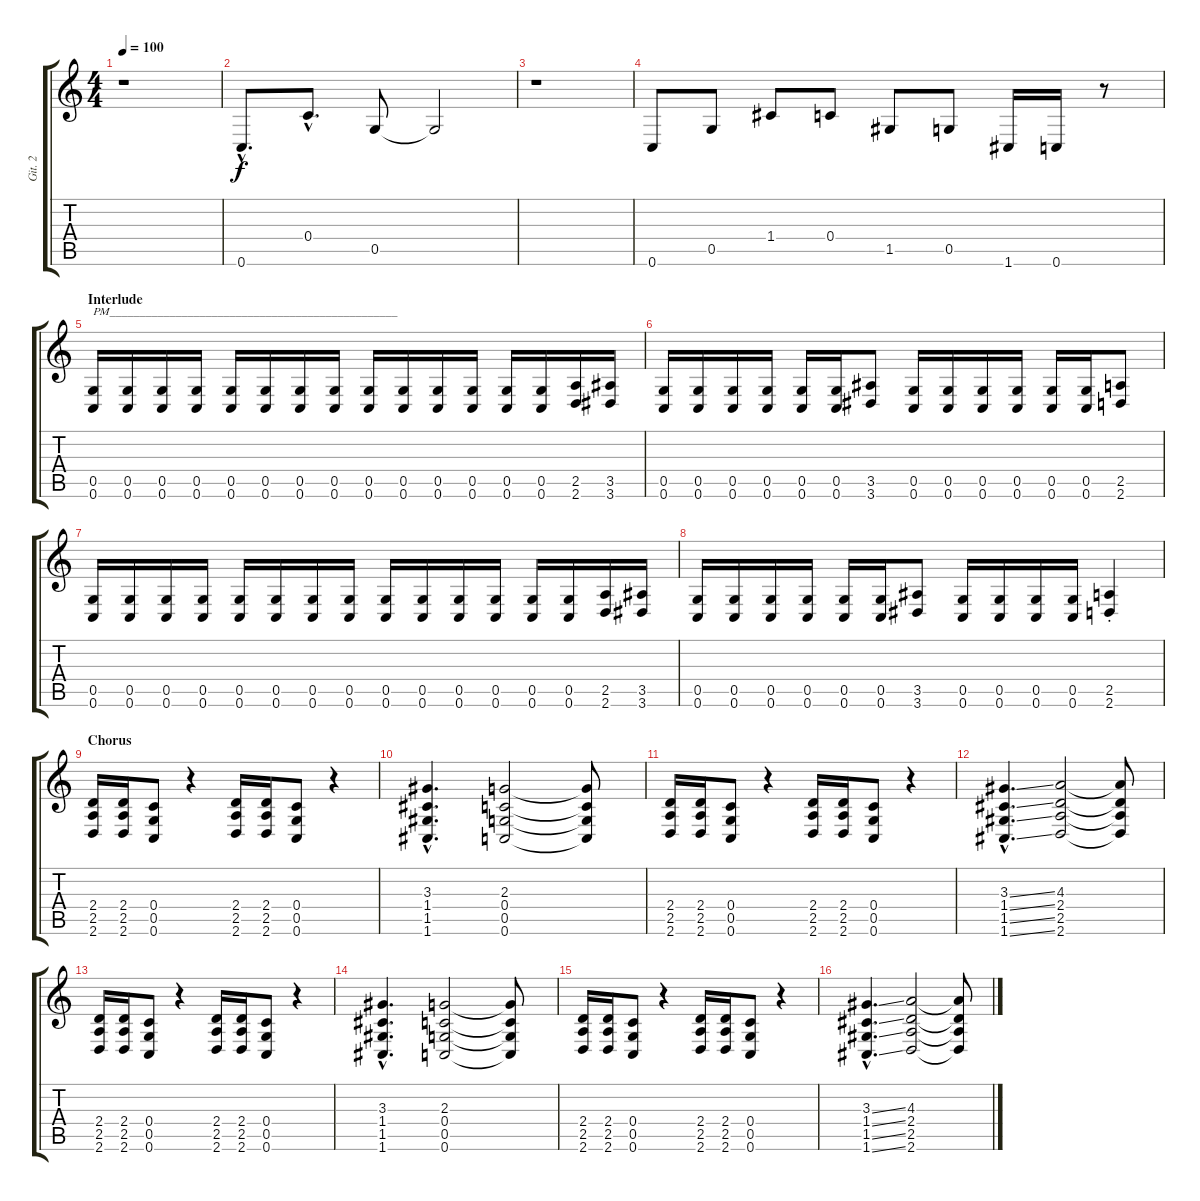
\track ("Git. 2" "Git. 2") {instrument overdrivenguitar}
\staff {score tabs}
\tuning (D4 A3 F3 C3 G2 C2) {hide}
\ts (4 4)
\tempo 100
\clef g2
\ks c
r.1{dy f} |
0.6{hac}.8{d} 0.4{hac}.8{d} 0.5.8 0.5{t}.2 |
r.1 |
0.6.8 0.5.8 1.4.8 0.4.8 1.5.8 0.5.8 1.6.16 0.6.16 r.8 |
\section ("" "Interlude")
(0.5 0.6).16{txt "PM________________________________________________" instrument overdrivenguitar} (0.5 0.6).16 (0.5 0.6).16 (0.5 0.6).16 (0.5 0.6).16 (0.5 0.6).16 (0.5 0.6).16 (0.5 0.6).16 (0.5 0.6).16 (0.5 0.6).16 (0.5 0.6).16 (0.5 0.6).16 (0.5 0.6).16 (0.5 0.6).16 (2.5 2.6).16 (3.5 3.6).16 |
(0.5 0.6).16 (0.5 0.6).16 (0.5 0.6).16 (0.5 0.6).16 (0.5 0.6).16 (0.5 0.6).16 (3.5 3.6).8 (0.5 0.6).16 (0.5 0.6).16 (0.5 0.6).16 (0.5 0.6).16 (0.5 0.6).16 (0.5 0.6).16 (2.5 2.6).8 |
(0.5 0.6).16 (0.5 0.6).16 (0.5 0.6).16 (0.5 0.6).16 (0.5 0.6).16 (0.5 0.6).16 (0.5 0.6).16 (0.5 0.6).16 (0.5 0.6).16 (0.5 0.6).16 (0.5 0.6).16 (0.5 0.6).16 (0.5 0.6).16 (0.5 0.6).16 (2.5 2.6).16 (3.5 3.6).16 |
(0.5 0.6).16 (0.5 0.6).16 (0.5 0.6).16 (0.5 0.6).16 (0.5 0.6).16 (0.5 0.6).16 (3.5 3.6).8 (0.5 0.6).16 (0.5 0.6).16 (0.5 0.6).16 (0.5 0.6).16 (2.5{st} 2.6{st}).4 |
\section ("" "Chorus")
(2.4 2.5 2.6).16 (2.4 2.5 2.6).16 (0.4 0.5 0.6).8 r.4 (2.4 2.5 2.6).16 (2.4 2.5 2.6).16 (0.4 0.5 0.6).8 r.4 |
(3.3{hac} 1.4{hac} 1.5{hac} 1.6{hac}).4{d} (2.3 0.4 0.5 0.6).2 (2.3{t} 0.4{t} 0.5{t} 0.6{t}).8 |
(2.4 2.5 2.6).16 (2.4 2.5 2.6).16 (0.4 0.5 0.6).8 r.4 (2.4 2.5 2.6).16 (2.4 2.5 2.6).16 (0.4 0.5 0.6).8 r.4 |
(3.3{ss hac} 1.4{ss hac} 1.5{ss hac} 1.6{ss hac}).4{d} (4.3 2.4 2.5 2.6).2 (4.3{t} 2.4{t} 2.5{t} 2.6{t}).8 |
(2.4 2.5 2.6).16 (2.4 2.5 2.6).16 (0.4 0.5 0.6).8 r.4 (2.4 2.5 2.6).16 (2.4 2.5 2.6).16 (0.4 0.5 0.6).8 r.4 |
(3.3{hac} 1.4{hac} 1.5{hac} 1.6{hac}).4{d} (2.3 0.4 0.5 0.6).2 (2.3{t} 0.4{t} 0.5{t} 0.6{t}).8 |
(2.4 2.5 2.6).16 (2.4 2.5 2.6).16 (0.4 0.5 0.6).8 r.4 (2.4 2.5 2.6).16 (2.4 2.5 2.6).16 (0.4 0.5 0.6).8 r.4 |
(3.3{ss hac} 1.4{ss hac} 1.5{ss hac} 1.6{ss hac}).4{d} (4.3 2.4 2.5 2.6).2 (4.3{t} 2.4{t} 2.5{t} 2.6{t}).8
